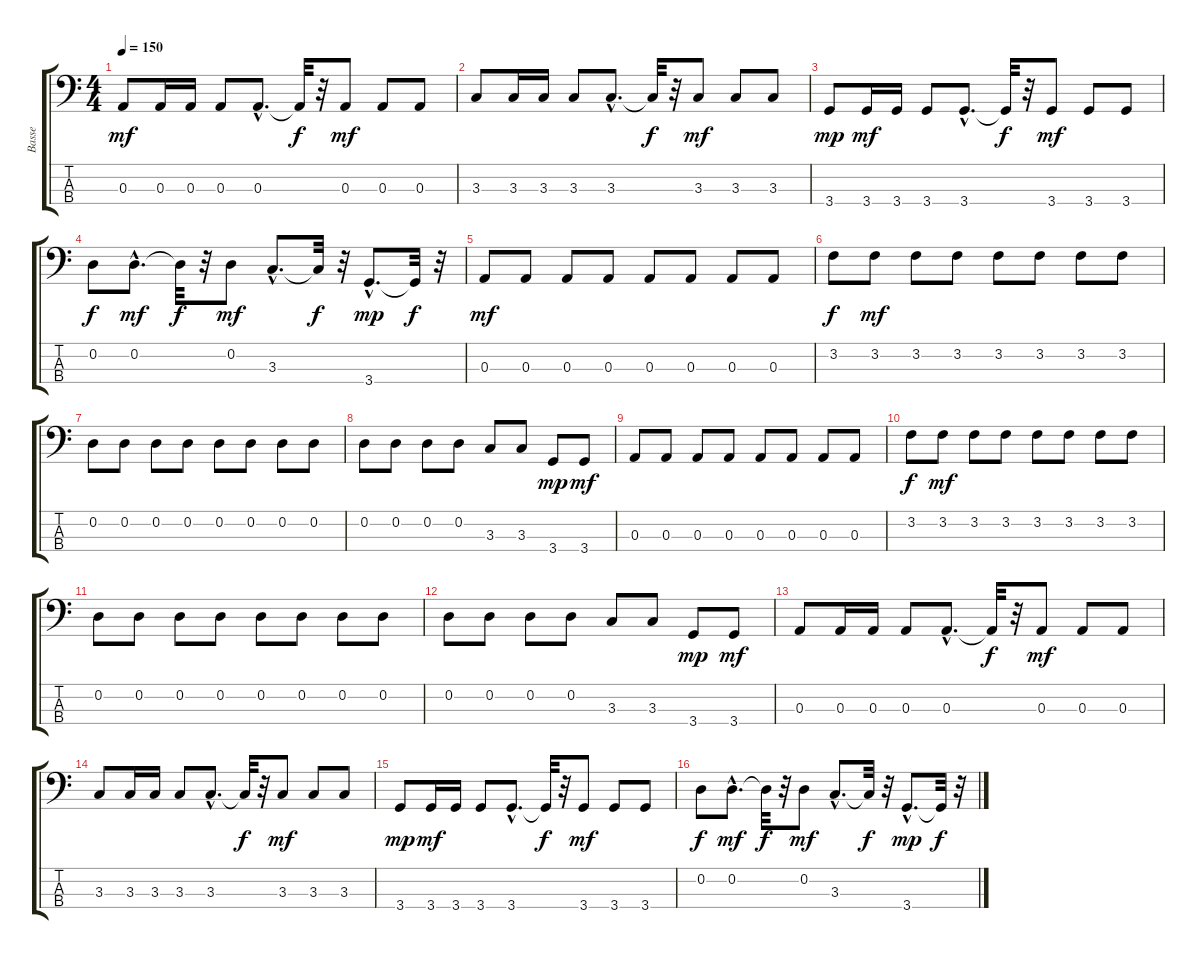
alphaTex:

\track ("Basse" "Basse") {instrument slapbass1}
\staff {score tabs}
\tuning (G2 D2 A1 E1) {hide}
\ts (4 4)
\tempo 150
\clef f4
\ks c
0.3.8{dy mf} 0.3.16 0.3.16 0.3.8 0.3{hac}.8{d} 0.3{t}.32{dy f} r.32 0.3.8{dy mf} 0.3.8 0.3.8 |
3.3.8 3.3.16 3.3.16 3.3.8 3.3{hac}.8{d} 3.3{t}.32{dy f} r.32 3.3.8{dy mf} 3.3.8 3.3.8 |
3.4.8{dy mp} 3.4.16{dy mf} 3.4.16 3.4.8 3.4{hac}.8{d} 3.4{t}.32{dy f} r.32 3.4.8{dy mf} 3.4.8 3.4.8 |
0.2.8{dy f} 0.2{hac}.8{d dy mf} 0.2{t}.32{dy f} r.32 0.2.8{dy mf} 3.3{hac}.8{d} 3.3{t}.32{dy f} r.32 3.4{hac}.8{d dy mp} 3.4{t}.32{dy f} r.32 |
0.3.8{dy mf} 0.3.8 0.3.8 0.3.8 0.3.8 0.3.8 0.3.8 0.3.8 |
3.2.8{dy f} 3.2.8{dy mf} 3.2.8 3.2.8 3.2.8 3.2.8 3.2.8 3.2.8 |
0.2.8 0.2.8 0.2.8 0.2.8 0.2.8 0.2.8 0.2.8 0.2.8 |
0.2.8 0.2.8 0.2.8 0.2.8 3.3.8 3.3.8 3.4.8{dy mp} 3.4.8{dy mf} |
0.3.8 0.3.8 0.3.8 0.3.8 0.3.8 0.3.8 0.3.8 0.3.8 |
3.2.8{dy f} 3.2.8{dy mf} 3.2.8 3.2.8 3.2.8 3.2.8 3.2.8 3.2.8 |
0.2.8 0.2.8 0.2.8 0.2.8 0.2.8 0.2.8 0.2.8 0.2.8 |
0.2.8 0.2.8 0.2.8 0.2.8 3.3.8 3.3.8 3.4.8{dy mp} 3.4.8{dy mf} |
0.3.8{volume 12} 0.3.16 0.3.16 0.3.8 0.3{hac}.8{d} 0.3{t}.32{dy f} r.32 0.3.8{dy mf} 0.3.8 0.3.8 |
3.3.8 3.3.16 3.3.16 3.3.8 3.3{hac}.8{d} 3.3{t}.32{dy f} r.32 3.3.8{dy mf} 3.3.8 3.3.8 |
3.4.8{dy mp} 3.4.16{dy mf} 3.4.16 3.4.8 3.4{hac}.8{d} 3.4{t}.32{dy f} r.32 3.4.8{dy mf} 3.4.8 3.4.8 |
0.2.8{dy f} 0.2{hac}.8{d dy mf} 0.2{t}.32{dy f} r.32 0.2.8{dy mf} 3.3{hac}.8{d} 3.3{t}.32{dy f} r.32 3.4{hac}.8{d dy mp} 3.4{t}.32{dy f} r.32
